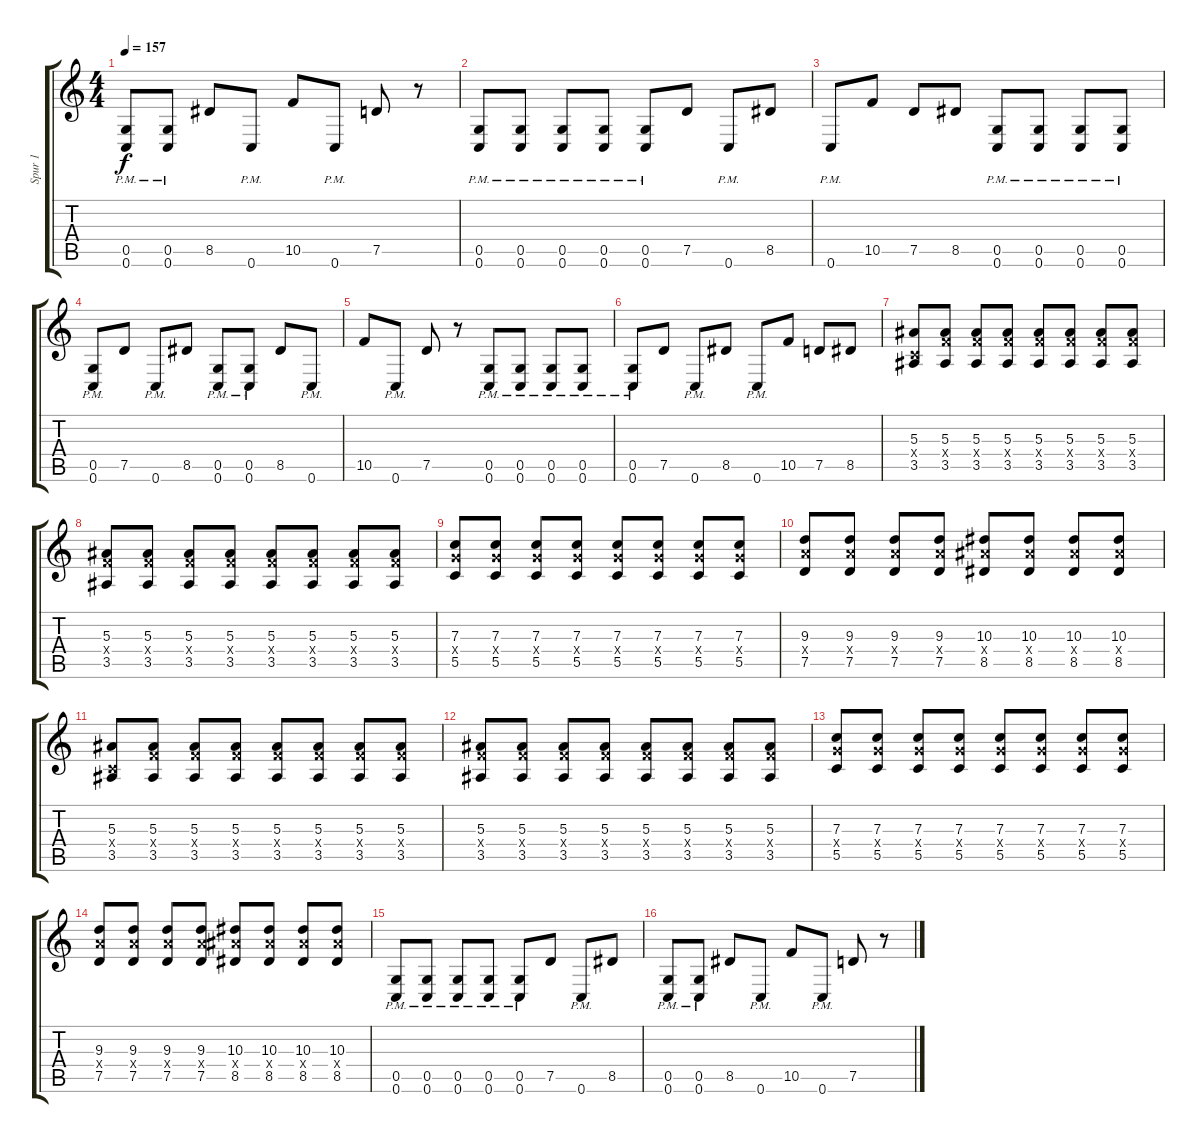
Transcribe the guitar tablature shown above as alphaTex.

\track ("Spur 1" "Spur 1") {instrument distortionguitar}
\staff {score tabs}
\tuning (D4 A3 F3 C3 G2 C2) {hide}
\ts (4 4)
\tempo 157
\clef g2
\ks c
(0.5{pm} 0.6{pm}).8{dy f} (0.5{pm} 0.6{pm}).8 8.5.8 0.6{pm}.8 10.5.8 0.6{pm}.8 7.5.8 r.8 |
(0.5{pm} 0.6{pm}).8 (0.5{pm} 0.6{pm}).8 (0.5{pm} 0.6{pm}).8 (0.5{pm} 0.6{pm}).8 (0.5{pm} 0.6{pm}).8 7.5.8 0.6{pm}.8 8.5.8 |
0.6{pm}.8 10.5.8 7.5.8 8.5.8 (0.5{pm} 0.6{pm}).8 (0.5{pm} 0.6{pm}).8 (0.5{pm} 0.6{pm}).8 (0.5{pm} 0.6{pm}).8 |
(0.5{pm} 0.6{pm}).8 7.5.8 0.6{pm}.8 8.5.8 (0.5{pm} 0.6{pm}).8 (0.5{pm} 0.6{pm}).8 8.5.8 0.6{pm}.8 |
10.5.8 0.6{pm}.8 7.5.8 r.8 (0.5{pm} 0.6{pm}).8 (0.5{pm} 0.6{pm}).8 (0.5{pm} 0.6{pm}).8 (0.5{pm} 0.6{pm}).8 |
(0.5{pm} 0.6{pm}).8 7.5.8 0.6{pm}.8 8.5.8 0.6{pm}.8 10.5.8 7.5.8 8.5.8 |
(5.3 0.4{x} 3.5).8 (5.3 5.4{x} 3.5).8 (5.3 5.4{x} 3.5).8 (5.3 5.4{x} 3.5).8 (5.3 5.4{x} 3.5).8 (5.3 5.4{x} 3.5).8 (5.3 5.4{x} 3.5).8 (5.3 5.4{x} 3.5).8 |
(5.3 5.4{x} 3.5).8 (5.3 5.4{x} 3.5).8 (5.3 5.4{x} 3.5).8 (5.3 5.4{x} 3.5).8 (5.3 5.4{x} 3.5).8 (5.3 5.4{x} 3.5).8 (5.3 5.4{x} 3.5).8 (5.3 5.4{x} 3.5).8 |
(7.3 7.4{x} 5.5).8 (7.3 7.4{x} 5.5).8 (7.3 7.4{x} 5.5).8 (7.3 7.4{x} 5.5).8 (7.3 7.4{x} 5.5).8 (7.3 7.4{x} 5.5).8 (7.3 7.4{x} 5.5).8 (7.3 7.4{x} 5.5).8 |
(9.3 9.4{x} 7.5).8 (9.3 9.4{x} 7.5).8 (9.3 9.4{x} 7.5).8 (9.3 9.4{x} 7.5).8 (10.3 10.4{x} 8.5).8 (10.3 10.4{x} 8.5).8 (10.3 10.4{x} 8.5).8 (10.3 10.4{x} 8.5).8 |
(5.3 0.4{x} 3.5).8 (5.3 5.4{x} 3.5).8 (5.3 5.4{x} 3.5).8 (5.3 5.4{x} 3.5).8 (5.3 5.4{x} 3.5).8 (5.3 5.4{x} 3.5).8 (5.3 5.4{x} 3.5).8 (5.3 5.4{x} 3.5).8 |
(5.3 5.4{x} 3.5).8 (5.3 5.4{x} 3.5).8 (5.3 5.4{x} 3.5).8 (5.3 5.4{x} 3.5).8 (5.3 5.4{x} 3.5).8 (5.3 5.4{x} 3.5).8 (5.3 5.4{x} 3.5).8 (5.3 5.4{x} 3.5).8 |
(7.3 7.4{x} 5.5).8 (7.3 7.4{x} 5.5).8 (7.3 7.4{x} 5.5).8 (7.3 7.4{x} 5.5).8 (7.3 7.4{x} 5.5).8 (7.3 7.4{x} 5.5).8 (7.3 7.4{x} 5.5).8 (7.3 7.4{x} 5.5).8 |
(9.3 9.4{x} 7.5).8 (9.3 9.4{x} 7.5).8 (9.3 9.4{x} 7.5).8 (9.3 9.4{x} 7.5).8 (10.3 10.4{x} 8.5).8 (10.3 10.4{x} 8.5).8 (10.3 10.4{x} 8.5).8 (10.3 10.4{x} 8.5).8 |
(0.5{pm} 0.6{pm}).8 (0.5{pm} 0.6{pm}).8 (0.5{pm} 0.6{pm}).8 (0.5{pm} 0.6{pm}).8 (0.5{pm} 0.6{pm}).8 7.5.8 0.6{pm}.8 8.5.8 |
(0.5{pm} 0.6{pm}).8 (0.5{pm} 0.6{pm}).8 8.5.8 0.6{pm}.8 10.5.8 0.6{pm}.8 7.5.8 r.8
